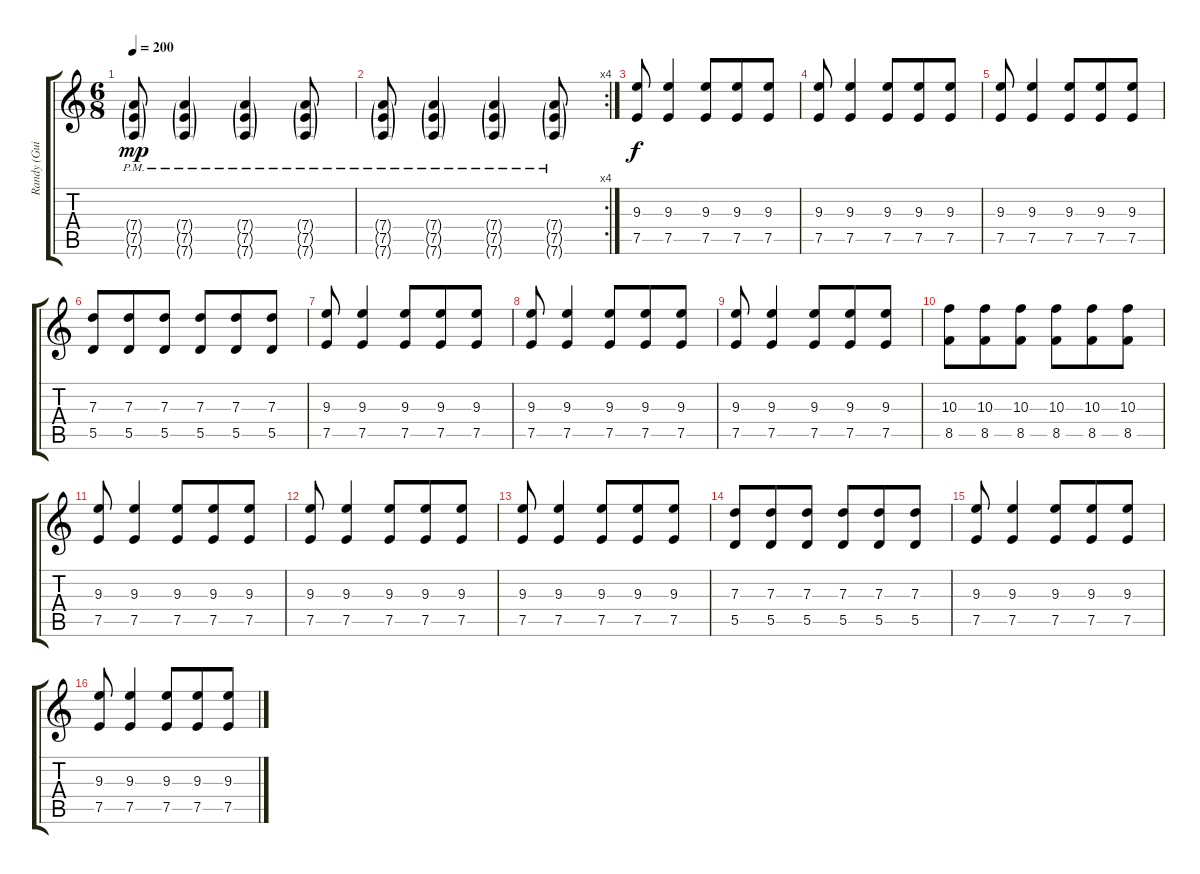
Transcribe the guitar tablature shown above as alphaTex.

\track ("Randy (Guitar + Lyrics)" "Randy (Gui") {instrument distortionguitar}
\staff {score tabs}
\tuning (E4 B3 G3 D3 A2 D2) {hide}
\ts (6 8)
\tempo 200
\clef g2
\ks c
(7.4{g pm} 7.5{g pm} 7.6{g pm}).8{dy mp} (7.4{g pm} 7.5{g pm} 7.6{g pm}).4 (7.4{g pm} 7.5{g pm} 7.6{g pm}).4 (7.4{g pm} 7.5{g pm} 7.6{g pm}).8 |
\rc 4
(7.4{g pm} 7.5{g pm} 7.6{g pm}).8 (7.4{g pm} 7.5{g pm} 7.6{g pm}).4 (7.4{g pm} 7.5{g pm} 7.6{g pm}).4 (7.4{g pm} 7.5{g pm} 7.6{g pm}).8 |
(9.3 7.5).8{dy f} (9.3 7.5).4 (9.3 7.5).8 (9.3 7.5).8 (9.3 7.5).8 |
(9.3 7.5).8 (9.3 7.5).4 (9.3 7.5).8 (9.3 7.5).8 (9.3 7.5).8 |
(9.3 7.5).8 (9.3 7.5).4 (9.3 7.5).8 (9.3 7.5).8 (9.3 7.5).8 |
(7.3 5.5).8 (7.3 5.5).8 (7.3 5.5).8 (7.3 5.5).8 (7.3 5.5).8 (7.3 5.5).8 |
(9.3 7.5).8 (9.3 7.5).4 (9.3 7.5).8 (9.3 7.5).8 (9.3 7.5).8 |
(9.3 7.5).8 (9.3 7.5).4 (9.3 7.5).8 (9.3 7.5).8 (9.3 7.5).8 |
(9.3 7.5).8 (9.3 7.5).4 (9.3 7.5).8 (9.3 7.5).8 (9.3 7.5).8 |
(10.3 8.5).8 (10.3 8.5).8 (10.3 8.5).8 (10.3 8.5).8 (10.3 8.5).8 (10.3 8.5).8 |
(9.3 7.5).8 (9.3 7.5).4 (9.3 7.5).8 (9.3 7.5).8 (9.3 7.5).8 |
(9.3 7.5).8 (9.3 7.5).4 (9.3 7.5).8 (9.3 7.5).8 (9.3 7.5).8 |
(9.3 7.5).8 (9.3 7.5).4 (9.3 7.5).8 (9.3 7.5).8 (9.3 7.5).8 |
(7.3 5.5).8 (7.3 5.5).8 (7.3 5.5).8 (7.3 5.5).8 (7.3 5.5).8 (7.3 5.5).8 |
(9.3 7.5).8 (9.3 7.5).4 (9.3 7.5).8 (9.3 7.5).8 (9.3 7.5).8 |
(9.3 7.5).8 (9.3 7.5).4 (9.3 7.5).8 (9.3 7.5).8 (9.3 7.5).8
